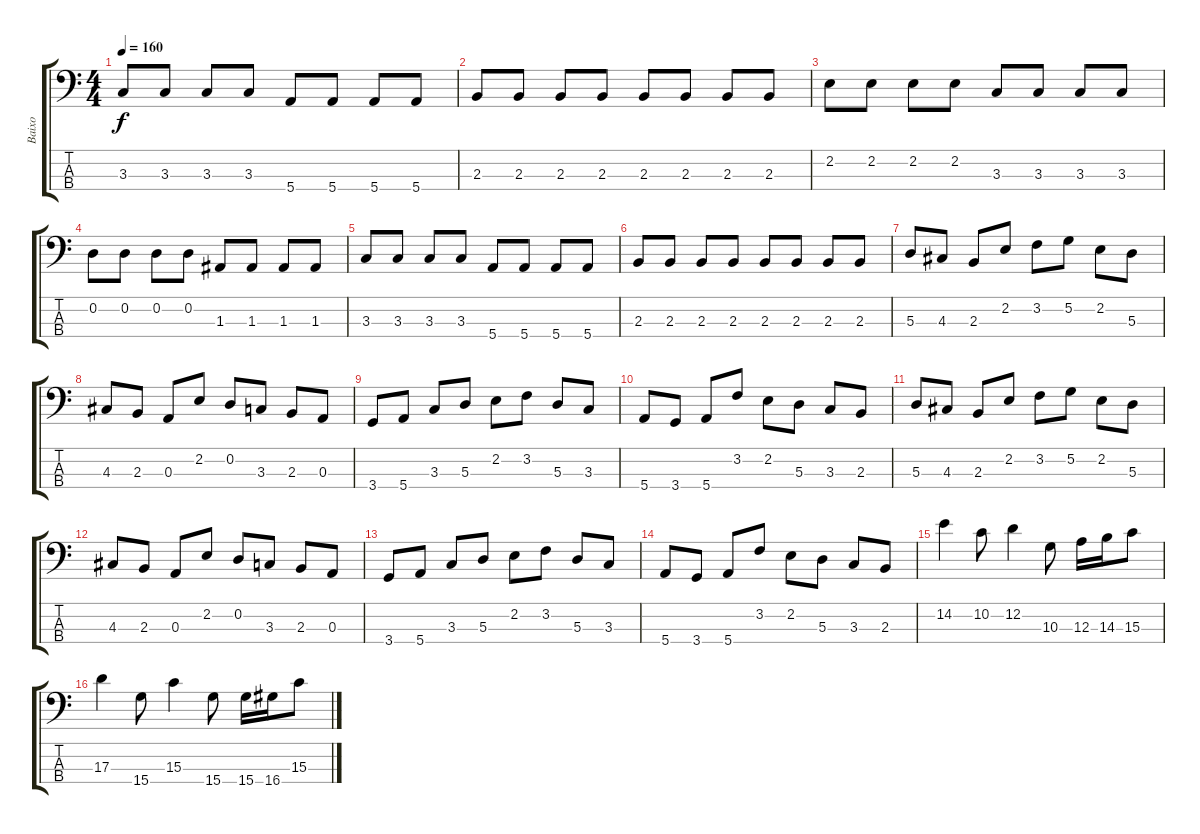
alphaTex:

\track ("Baixo" "Baixo") {instrument electricbasspick}
\staff {score tabs}
\tuning (G2 D2 A1 E1) {hide}
\ts (4 4)
\tempo 160
\clef f4
\ks c
3.3.8{dy f} 3.3.8 3.3.8 3.3.8 5.4.8 5.4.8 5.4.8 5.4.8 |
2.3.8 2.3.8 2.3.8 2.3.8 2.3.8 2.3.8 2.3.8 2.3.8 |
2.2.8 2.2.8 2.2.8 2.2.8 3.3.8 3.3.8 3.3.8 3.3.8 |
0.2.8 0.2.8 0.2.8 0.2.8 1.3.8 1.3.8 1.3.8 1.3.8 |
3.3.8 3.3.8 3.3.8 3.3.8 5.4.8 5.4.8 5.4.8 5.4.8 |
2.3.8 2.3.8 2.3.8 2.3.8 2.3.8 2.3.8 2.3.8 2.3.8 |
5.3.8 4.3.8 2.3.8 2.2.8 3.2.8 5.2.8 2.2.8 5.3.8 |
4.3.8 2.3.8 0.3.8 2.2.8 0.2.8 3.3.8 2.3.8 0.3.8 |
3.4.8 5.4.8 3.3.8 5.3.8 2.2.8 3.2.8 5.3.8 3.3.8 |
5.4.8 3.4.8 5.4.8 3.2.8 2.2.8 5.3.8 3.3.8 2.3.8 |
5.3.8 4.3.8 2.3.8 2.2.8 3.2.8 5.2.8 2.2.8 5.3.8 |
4.3.8 2.3.8 0.3.8 2.2.8 0.2.8 3.3.8 2.3.8 0.3.8 |
3.4.8 5.4.8 3.3.8 5.3.8 2.2.8 3.2.8 5.3.8 3.3.8 |
5.4.8 3.4.8 5.4.8 3.2.8 2.2.8 5.3.8 3.3.8 2.3.8 |
14.2.4 10.2.8 12.2.4 10.3.8 12.3.16 14.3.16 15.3.8 |
17.3.4 15.4.8 15.3.4 15.4.8 15.4.16 16.4.16 15.3.8
